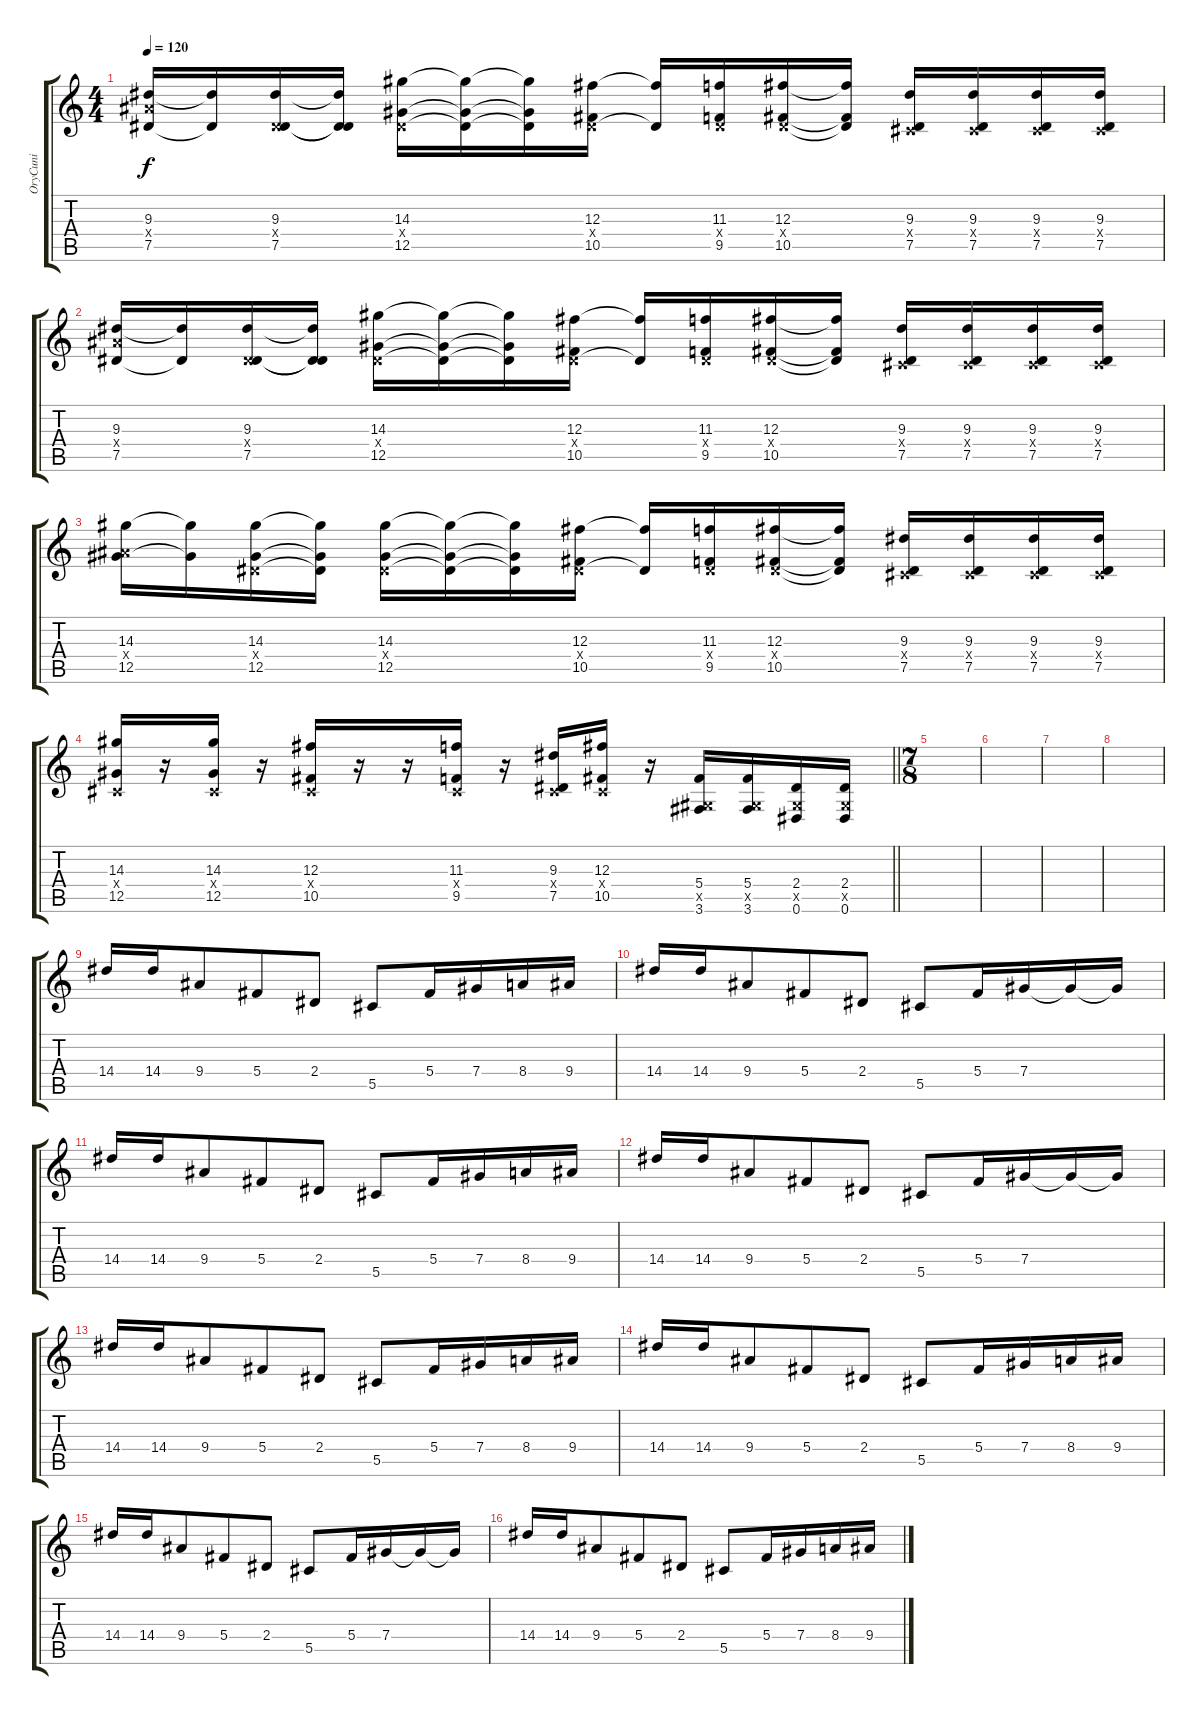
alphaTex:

\track ("OryCuni" "OryCuni") {instrument overdrivenguitar}
\staff {score tabs}
\tuning (Eb4 Bb3 Gb3 Db3 Ab2 Eb2) {hide}
\ts (4 4)
\tempo 120
\clef g2
\ks c
(9.3 9.4{x} 7.5).16{dy f} (9.3{t} 7.5{t}).16 (9.3 2.4{x} 7.5).16 (9.3{t} 2.4{t} 7.5{t}).16 (14.3 2.4{x} 12.5).16 (14.3{t} 2.4{t} 12.5{t}).16 (14.3{t} 2.4{t} 12.5{t}).16 (12.3 2.4{x} 10.5).16 (12.3{t} 2.4{t}).16 (11.3 2.4{x} 9.5).16 (12.3 2.4{x} 10.5).16 (12.3{t} 2.4{t} 10.5{t}).16 (9.3 0.4{x} 7.5).16 (9.3 0.4{x} 7.5).16 (9.3 0.4{x} 7.5).16 (9.3 0.4{x} 7.5).16 |
(9.3 9.4{x} 7.5).16 (9.3{t} 7.5{t}).16 (9.3 2.4{x} 7.5).16 (9.3{t} 2.4{t} 7.5{t}).16 (14.3 2.4{x} 12.5).16 (14.3{t} 2.4{t} 12.5{t}).16 (14.3{t} 2.4{t} 12.5{t}).16 (12.3 2.4{x} 10.5).16 (12.3{t} 2.4{t}).16 (11.3 2.4{x} 9.5).16 (12.3 2.4{x} 10.5).16 (12.3{t} 2.4{t} 10.5{t}).16 (9.3 0.4{x} 7.5).16 (9.3 0.4{x} 7.5).16 (9.3 0.4{x} 7.5).16 (9.3 0.4{x} 7.5).16 |
(14.3 9.4{x} 12.5).16 (14.3{t} 12.5{t}).16 (14.3 2.4{x} 12.5).16 (14.3{t} 2.4{t} 12.5{t}).16 (14.3 2.4{x} 12.5).16 (14.3{t} 2.4{t} 12.5{t}).16 (14.3{t} 2.4{t} 12.5{t}).16 (12.3 2.4{x} 10.5).16 (12.3{t} 2.4{t}).16 (11.3 2.4{x} 9.5).16 (12.3 2.4{x} 10.5).16 (12.3{t} 2.4{t} 10.5{t}).16 (9.3 0.4{x} 7.5).16 (9.3 0.4{x} 7.5).16 (9.3 0.4{x} 7.5).16 (9.3 0.4{x} 7.5).16 |
\barLineRight lightlight
(14.3 0.4{x} 12.5).16 r.16 (14.3 0.4{x} 12.5).16 r.16 (12.3 0.4{x} 10.5).16 r.16 r.16 (11.3 0.4{x} 9.5).16 r.16 (9.3 0.4{x} 7.5).16 (12.3 0.4{x} 10.5).16 r.16 (5.4 0.5{x} 3.6).16 (5.4 0.5{x} 3.6).16 (2.4 0.5{x} 0.6).16 (2.4 0.5{x} 0.6).16 |
\ts (7 8)
|
|
|
|
14.4.16 14.4.16 9.4.8 5.4.8 2.4.8 5.5.8 5.4.16 7.4.16 8.4.16 9.4.16 |
14.4.16 14.4.16 9.4.8 5.4.8 2.4.8 5.5.8 5.4.16 7.4.16 7.4{t}.16 7.4{t}.16 |
14.4.16 14.4.16 9.4.8 5.4.8 2.4.8 5.5.8 5.4.16 7.4.16 8.4.16 9.4.16 |
14.4.16 14.4.16 9.4.8 5.4.8 2.4.8 5.5.8 5.4.16 7.4.16 7.4{t}.16 7.4{t}.16 |
14.4.16 14.4.16 9.4.8 5.4.8 2.4.8 5.5.8 5.4.16 7.4.16 8.4.16 9.4.16 |
14.4.16 14.4.16 9.4.8 5.4.8 2.4.8 5.5.8 5.4.16 7.4.16 8.4.16 9.4.16 |
14.4.16 14.4.16 9.4.8 5.4.8 2.4.8 5.5.8 5.4.16 7.4.16 7.4{t}.16 7.4{t}.16 |
14.4.16 14.4.16 9.4.8 5.4.8 2.4.8 5.5.8 5.4.16 7.4.16 8.4.16 9.4.16
